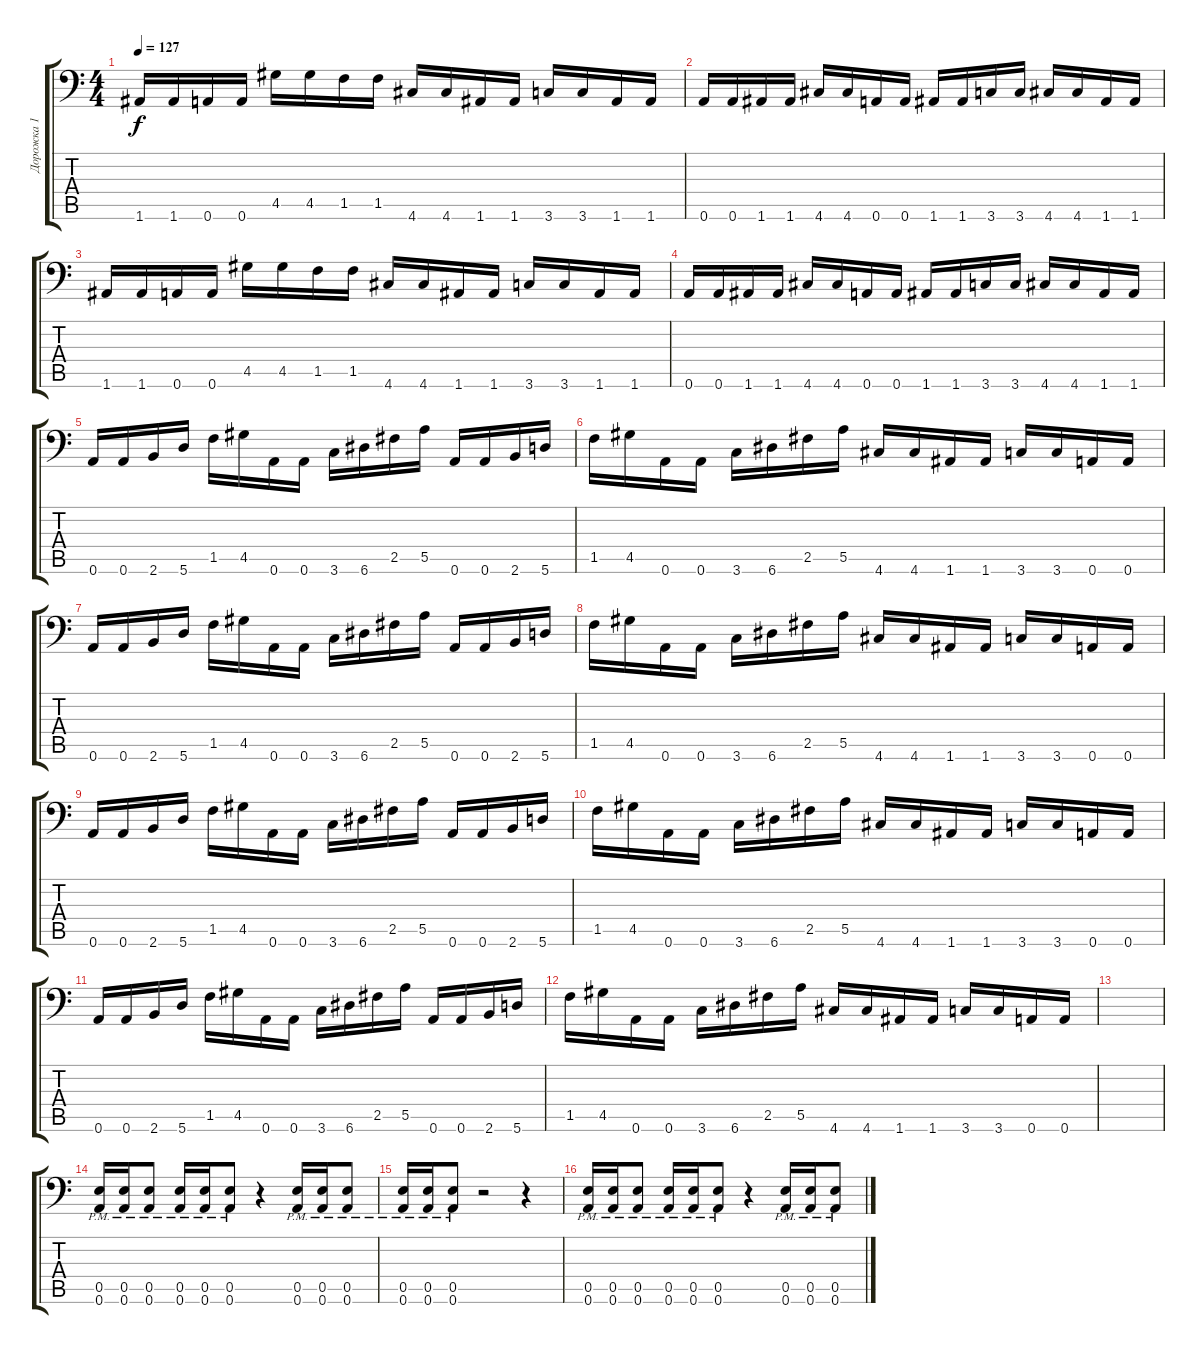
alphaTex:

\track ("Дорожка 1" "Дорожка 1") {instrument distortionguitar}
\staff {score tabs}
\tuning (B3 Gb3 D3 A2 E2 A1) {hide}
\ts (4 4)
\tempo 127
\clef f4
\ks c
1.6.16{dy f} 1.6.16 0.6.16 0.6.16 4.5.16 4.5.16 1.5.16 1.5.16 4.6.16 4.6.16 1.6.16 1.6.16 3.6.16 3.6.16 1.6.16 1.6.16 |
0.6.16 0.6.16 1.6.16 1.6.16 4.6.16 4.6.16 0.6.16 0.6.16 1.6.16 1.6.16 3.6.16 3.6.16 4.6.16 4.6.16 1.6.16 1.6.16 |
1.6.16 1.6.16 0.6.16 0.6.16 4.5.16 4.5.16 1.5.16 1.5.16 4.6.16 4.6.16 1.6.16 1.6.16 3.6.16 3.6.16 1.6.16 1.6.16 |
0.6.16 0.6.16 1.6.16 1.6.16 4.6.16 4.6.16 0.6.16 0.6.16 1.6.16 1.6.16 3.6.16 3.6.16 4.6.16 4.6.16 1.6.16 1.6.16 |
0.6.16 0.6.16 2.6.16 5.6.16 1.5.16 4.5.16 0.6.16 0.6.16 3.6.16 6.6.16 2.5.16 5.5.16 0.6.16 0.6.16 2.6.16 5.6.16 |
1.5.16 4.5.16 0.6.16 0.6.16 3.6.16 6.6.16 2.5.16 5.5.16 4.6.16 4.6.16 1.6.16 1.6.16 3.6.16 3.6.16 0.6.16 0.6.16 |
0.6.16 0.6.16 2.6.16 5.6.16 1.5.16 4.5.16 0.6.16 0.6.16 3.6.16 6.6.16 2.5.16 5.5.16 0.6.16 0.6.16 2.6.16 5.6.16 |
1.5.16 4.5.16 0.6.16 0.6.16 3.6.16 6.6.16 2.5.16 5.5.16 4.6.16 4.6.16 1.6.16 1.6.16 3.6.16 3.6.16 0.6.16 0.6.16 |
0.6.16 0.6.16 2.6.16 5.6.16 1.5.16 4.5.16 0.6.16 0.6.16 3.6.16 6.6.16 2.5.16 5.5.16 0.6.16 0.6.16 2.6.16 5.6.16 |
1.5.16 4.5.16 0.6.16 0.6.16 3.6.16 6.6.16 2.5.16 5.5.16 4.6.16 4.6.16 1.6.16 1.6.16 3.6.16 3.6.16 0.6.16 0.6.16 |
0.6.16 0.6.16 2.6.16 5.6.16 1.5.16 4.5.16 0.6.16 0.6.16 3.6.16 6.6.16 2.5.16 5.5.16 0.6.16 0.6.16 2.6.16 5.6.16 |
1.5.16 4.5.16 0.6.16 0.6.16 3.6.16 6.6.16 2.5.16 5.5.16 4.6.16 4.6.16 1.6.16 1.6.16 3.6.16 3.6.16 0.6.16 0.6.16 |
|
(0.5{pm} 0.6).16 (0.5{pm} 0.6{pm}).16 (0.5{pm} 0.6{pm}).8 (0.5{pm} 0.6{pm}).16 (0.5{pm} 0.6{pm}).16 (0.5{pm} 0.6{pm}).8 r.4 (0.5{pm} 0.6{pm}).16 (0.5{pm} 0.6{pm}).16 (0.5{pm} 0.6{pm}).8 |
(0.5{pm} 0.6{pm}).16 (0.5{pm} 0.6).16 (0.5{pm} 0.6{pm}).8 r.2 r.4 |
(0.5{pm} 0.6).16 (0.5{pm} 0.6{pm}).16 (0.5{pm} 0.6{pm}).8 (0.5{pm} 0.6{pm}).16 (0.5{pm} 0.6{pm}).16 (0.5{pm} 0.6{pm}).8 r.4 (0.5{pm} 0.6{pm}).16 (0.5{pm} 0.6{pm}).16 (0.5{pm} 0.6{pm}).8
